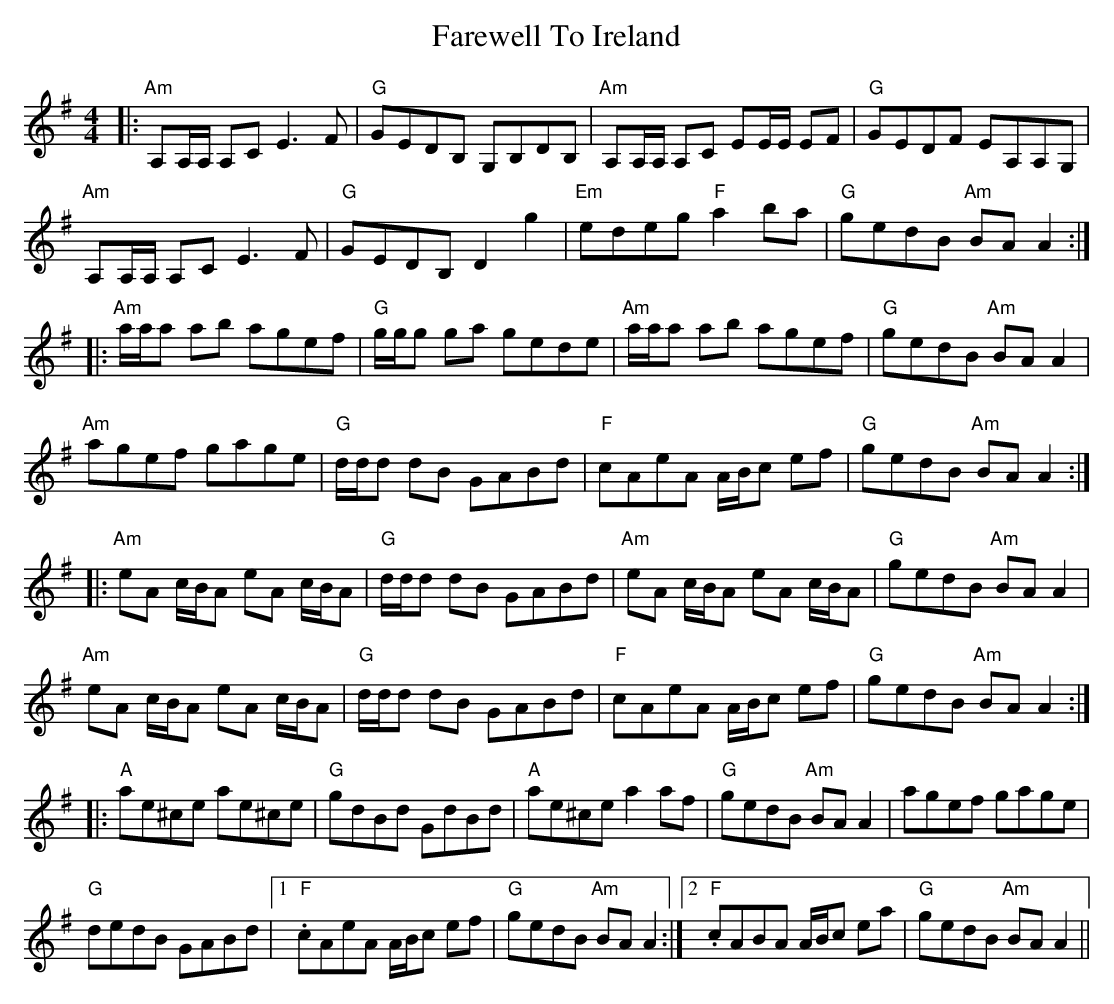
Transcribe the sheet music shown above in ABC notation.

X:1
T: Farewell To Ireland
M: 4/4
L: 1/8
K: Ador
|:"Am"A,A,/A,/ A,C E3 F|"G"GEDB, G,B,DB,|"Am"A,A,/A,/ A,C EE/E/ EF|"G"GEDF EA,A,G,|
"Am"A,A,/A,/ A,C E3 F|"G"GEDB, D2 g2|"Em"edeg "F"a2 ba|"G"gedB "Am"BA A2:|
|:"Am"a/a/a ab agef|"G"g/g/g ga gede|"Am"a/a/a ab agef|"G"gedB "Am"BA A2|
"Am"agef gage|"G"d/d/d dB GABd|"F"cAeA A/B/c ef|"G"gedB "Am"BA A2:|
|:"Am"eA c/B/A eA c/B/A|"G"d/d/d dB GABd|"Am"eA c/B/A eA c/B/A|"G"gedB "Am"BA A2|
"Am"eA c/B/A eA c/B/A|"G"d/d/d dB GABd|"F"cAeA A/B/c ef|"G"gedB "Am"BA A2:|
|:"A"ae^ce ae^ce|"G"gdBd GdBd|"A"ae^ce a2 af|"G"gedB "Am"BA A2|agef gage|
"G"dedB GABd|1 . "F"cAeA A/B/c ef|"G"gedB "Am"BA A2:|2 . "F"cABA A/B/c ea|"G"gedB "Am"BA A2||
